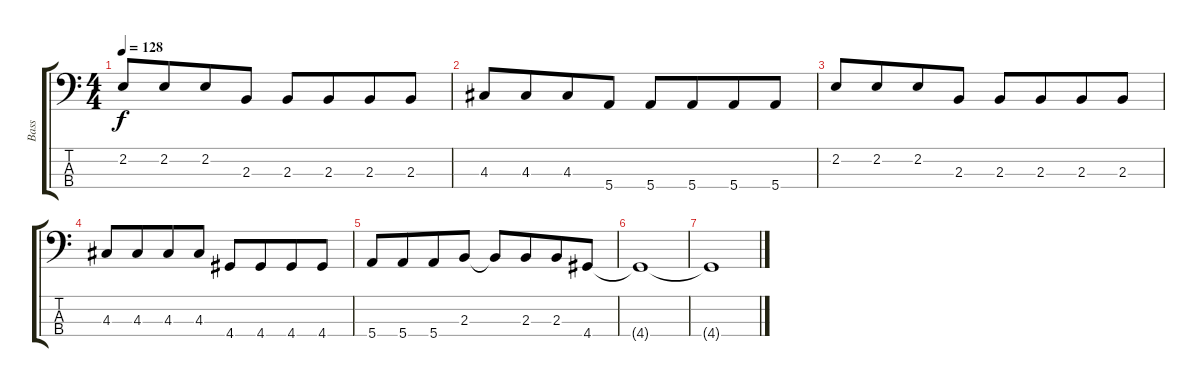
\track ("Bass" "Bass") {instrument electricbassfinger}
\staff {score tabs}
\tuning (G2 D2 A1 E1) {hide}
\ts (4 4)
\tempo 128
\clef f4
\ks c
2.2.8{dy f} 2.2.8{beam merge} 2.2.8 2.3.8 2.3.8 2.3.8{beam merge} 2.3.8 2.3.8 |
4.3.8 4.3.8{beam merge} 4.3.8 5.4.8 5.4.8 5.4.8{beam merge} 5.4.8 5.4.8 |
2.2.8 2.2.8{beam merge} 2.2.8 2.3.8 2.3.8 2.3.8{beam merge} 2.3.8 2.3.8 |
4.3.8 4.3.8{beam merge} 4.3.8 4.3.8 4.4.8 4.4.8{beam merge} 4.4.8 4.4.8 |
5.4.8 5.4.8{beam merge} 5.4.8 2.3.8 2.3{t}.8 2.3.8{beam merge} 2.3.8 4.4.8 |
4.4{t}.1 |
4.4{t}.1
